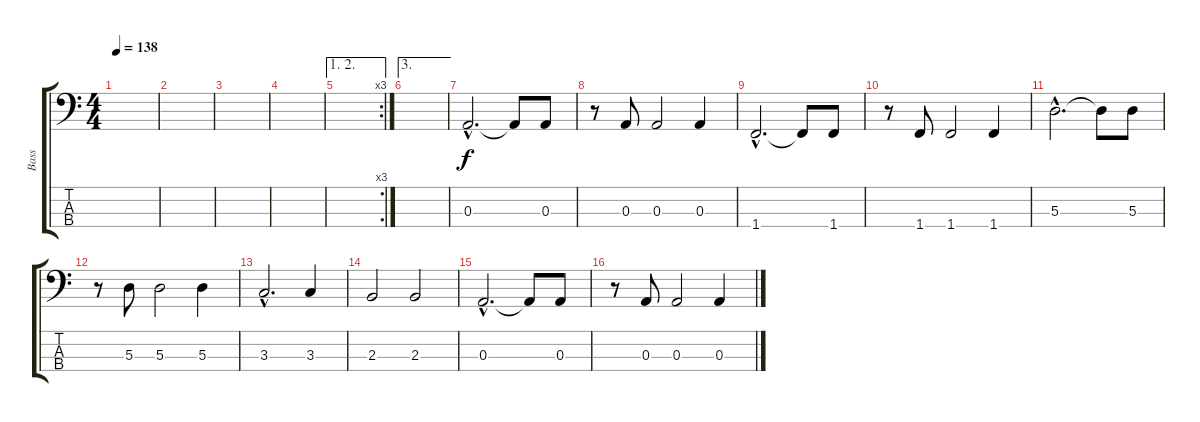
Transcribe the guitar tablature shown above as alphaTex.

\track ("Bass" "Bass") {instrument electricbassfinger}
\staff {score tabs}
\tuning (G2 D2 A1 E1) {hide}
\ts (4 4)
\tempo 138
\clef f4
\ks c
|
|
|
|
\ae (1 2)
\rc 3
|
\ae 3
|
0.3{hac}.2{d} 0.3{t}.8 0.3.8 |
r.8 0.3.8 0.3.2 0.3.4 |
1.4{hac}.2{d} 1.4{t}.8 1.4.8 |
r.8 1.4.8 1.4.2 1.4.4 |
5.3{hac}.2{d} 5.3{t}.8 5.3.8 |
r.8 5.3.8 5.3.2 5.3.4 |
3.3{hac}.2{d} 3.3.4 |
2.3.2 2.3.2 |
0.3{hac}.2{d} 0.3{t}.8 0.3.8 |
r.8 0.3.8 0.3.2 0.3.4
